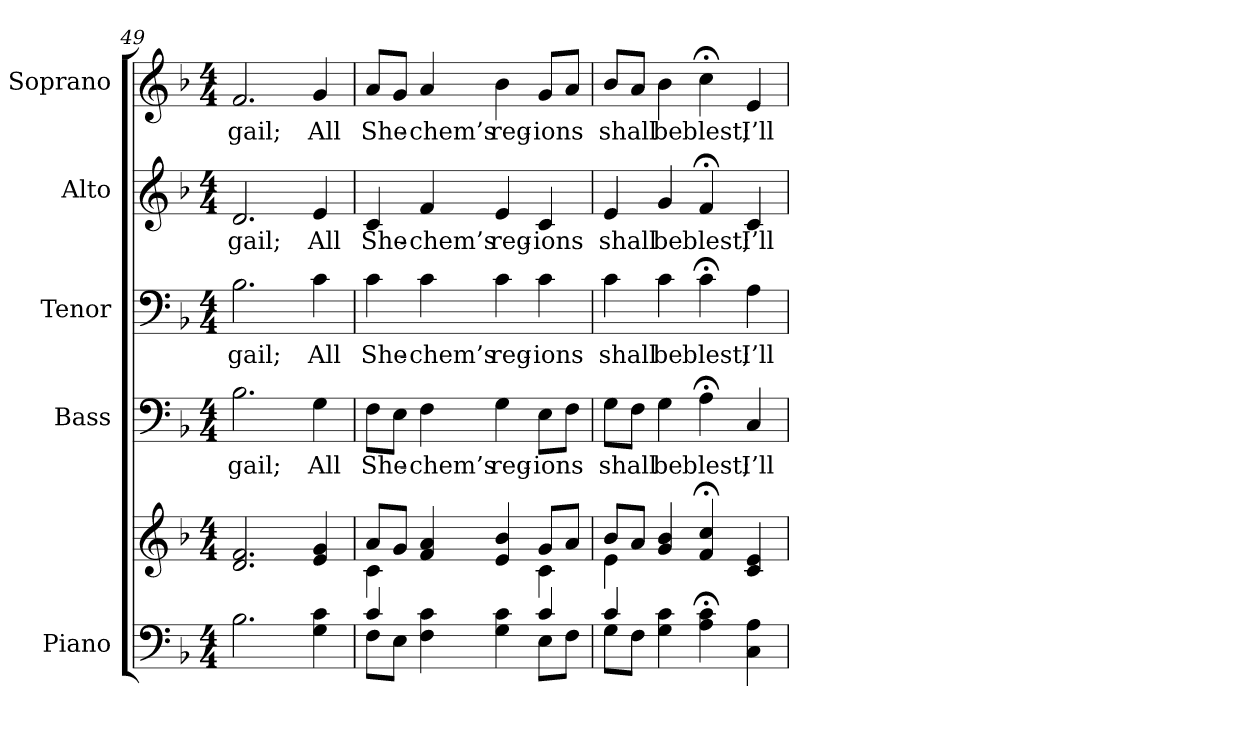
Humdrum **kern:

**kern	**kern	**kern	**text	**kern	**text	**kern	**text	**kern	**text
*part5	*part5	*part4	*part4	*part3	*part3	*part2	*part2	*part1	*part1
*staff6	*staff5	*staff4	*staff4	*staff3	*staff3	*staff2	*staff2	*staff1	*staff1
*I"Piano	*	*I"Bass	*	*I"Tenor	*	*I"Alto	*	*I"Soprano	*
*I'Pno.	*	*I'B.	*	*I'T.	*	*I'A.	*	*I'S.	*
!!LO:LB:g=z
*clefF4	*clefG2	*clefF4	*	*clefF4	*	*clefG2	*	*clefG2	*
*k[b-]	*k[b-]	*k[b-]	*	*k[b-]	*	*k[b-]	*	*k[b-]	*
*F:	*F:	*F:	*	*F:	*	*F:	*	*F:	*
*M4/4	*M4/4	*M4/4	*	*M4/4	*	*M4/4	*	*M4/4	*
=49	=49	=49	=49	=49	=49	=49	=49	=49	=49
!	!	!	!LO:LY:b:color=#000000	!	!	!	!	!	!
!	!	!	!	!	!LO:LY:b:color=#000000	!	!	!	!
!	!	!	!	!	!	!	!LO:LY:b:color=#000000	!	!
!	!	!	!	!	!	!	!	!	!LO:LY:b:color=#000000
2.B-i\	2.di/ 2.fi	2.B-i\	gail;	2.B-i\	gail;	2.di/	gail;	2.fi/	gail;
!	!	!	!LO:LY:b:color=#000000	!	!	!	!	!	!
!	!	!	!	!	!LO:LY:b:color=#000000	!	!	!	!
!	!	!	!	!	!	!	!LO:LY:b:color=#000000	!	!
!	!	!	!	!	!	!	!	!	!LO:LY:b:color=#000000
4Gi\ 4ci	4ei/ 4gi	4Gi\	All	4ci\	All	4ei/	All	4gi/	All
=50	=50	=50	=50	=50	=50	=50	=50	=50	=50
*^	*^	*	*	*	*	*	*	*	*
!	!	!	!	!	!LO:LY:b:color=#000000	!	!	!	!	!	!
!	!	!	!	!	!	!	!LO:LY:b:color=#000000	!	!	!	!
!	!	!	!	!	!	!	!	!	!LO:LY:b:color=#000000	!	!
!	!	!	!	!	!	!	!	!	!	!	!LO:LY:b:color=#000000
4ci/	8Fi\L	8ai/L	4ci\	8Fi\L	She-	4ci\	She-	4ci/	She-	8ai/L	She-
.	8Ei\J	8gi/J	.	8Ei\J	.	.	.	.	.	8gi/J	.
!	!	!	!	!	!LO:LY:b:color=#000000	!	!	!	!	!	!
!	!	!	!	!	!	!	!LO:LY:b:color=#000000	!	!	!	!
!	!	!	!	!	!	!	!	!	!LO:LY:b:color=#000000	!	!
!	!	!	!	!	!	!	!	!	!	!	!LO:LY:b:color=#000000
4Fi\ 4ci	4ryy	4fi/ 4ai	4ryy	4Fi\	-chem’s	4ci\	-chem’s	4fi/	-chem’s	4ai/	-chem’s
!	!	!	!	!	!LO:LY:b:color=#000000	!	!	!	!	!	!
!	!	!	!	!	!	!	!LO:LY:b:color=#000000	!	!	!	!
!	!	!	!	!	!	!	!	!	!LO:LY:b:color=#000000	!	!
!	!	!	!	!	!	!	!	!	!	!	!LO:LY:b:color=#000000
4Gi\ 4ci	4ryy	4ei/ 4b-i	4ryy	4Gi\	reg-	4ci\	reg-	4ei/	reg-	4b-i\	reg-
!	!	!	!	!	!LO:LY:b:color=#000000	!	!	!	!	!	!
!	!	!	!	!	!	!	!LO:LY:b:color=#000000	!	!	!	!
!	!	!	!	!	!	!	!	!	!LO:LY:b:color=#000000	!	!
!	!	!	!	!	!	!	!	!	!	!	!LO:LY:b:color=#000000
4ci/	8Ei\L	8gi/L	4ci\	8Ei\L	-ions	4ci\	-ions	4ci/	-ions	8gi/L	-ions
.	8Fi\J	8ai/J	.	8Fi\J	.	.	.	.	.	8ai/J	.
=51	=51	=51	=51	=51	=51	=51	=51	=51	=51	=51	=51
!	!	!	!	!	!LO:LY:b:color=#000000	!	!	!	!	!	!
!	!	!	!	!	!	!	!LO:LY:b:color=#000000	!	!	!	!
!	!	!	!	!	!	!	!	!	!LO:LY:b:color=#000000	!	!
!	!	!	!	!	!	!	!	!	!	!	!LO:LY:b:color=#000000
4ci/	8Gi\L	8b-i/L	4ei\	8Gi\L	shall	4ci\	shall	4ei/	shall	8b-i/L	shall
.	8Fi\J	8ai/J	.	8Fi\J	.	.	.	.	.	8ai/J	.
!	!	!	!	!	!LO:LY:b:color=#000000	!	!	!	!	!	!
!	!	!	!	!	!	!	!LO:LY:b:color=#000000	!	!	!	!
!	!	!	!	!	!	!	!	!	!LO:LY:b:color=#000000	!	!
!	!	!	!	!	!	!	!	!	!	!	!LO:LY:b:color=#000000
4Gi\ 4ci	4ryy	4gi/ 4b-i	4ryy	4Gi\	be	4ci\	be	4gi/	be	4b-i\	be
!	!	!	!	!	!LO:LY:b:color=#000000	!	!	!	!	!	!
!	!	!	!	!	!	!	!LO:LY:b:color=#000000	!	!	!	!
!	!	!	!	!	!	!	!	!	!LO:LY:b:color=#000000	!	!
!	!	!	!	!	!	!	!	!	!	!	!LO:LY:b:color=#000000
4Ai\; 4ci;	2ryy	4fi/; 4cci;	2ryy	4A;i\	blest;	4c;i\	blest;	4f;i/	blest;	4cc;i\	blest;
!	!	!	!	!	!LO:LY:b:color=#000000	!	!	!	!	!	!
!	!	!	!	!	!	!	!LO:LY:b:color=#000000	!	!	!	!
!	!	!	!	!	!	!	!	!	!LO:LY:b:color=#000000	!	!
!	!	!	!	!	!	!	!	!	!	!	!LO:LY:b:color=#000000
4Ci\ 4Ai	.	4ci/ 4ei	.	4Ci/	I’ll	4Ai\	I’ll	4ci/	I’ll	4ei/	I’ll
*v	*v	*	*	*	*	*	*	*	*	*	*
*	*v	*v	*	*	*	*	*	*	*	*
=	=	=	=	=	=	=	=	=	=
*-	*-	*-	*-	*-	*-	*-	*-	*-	*-
